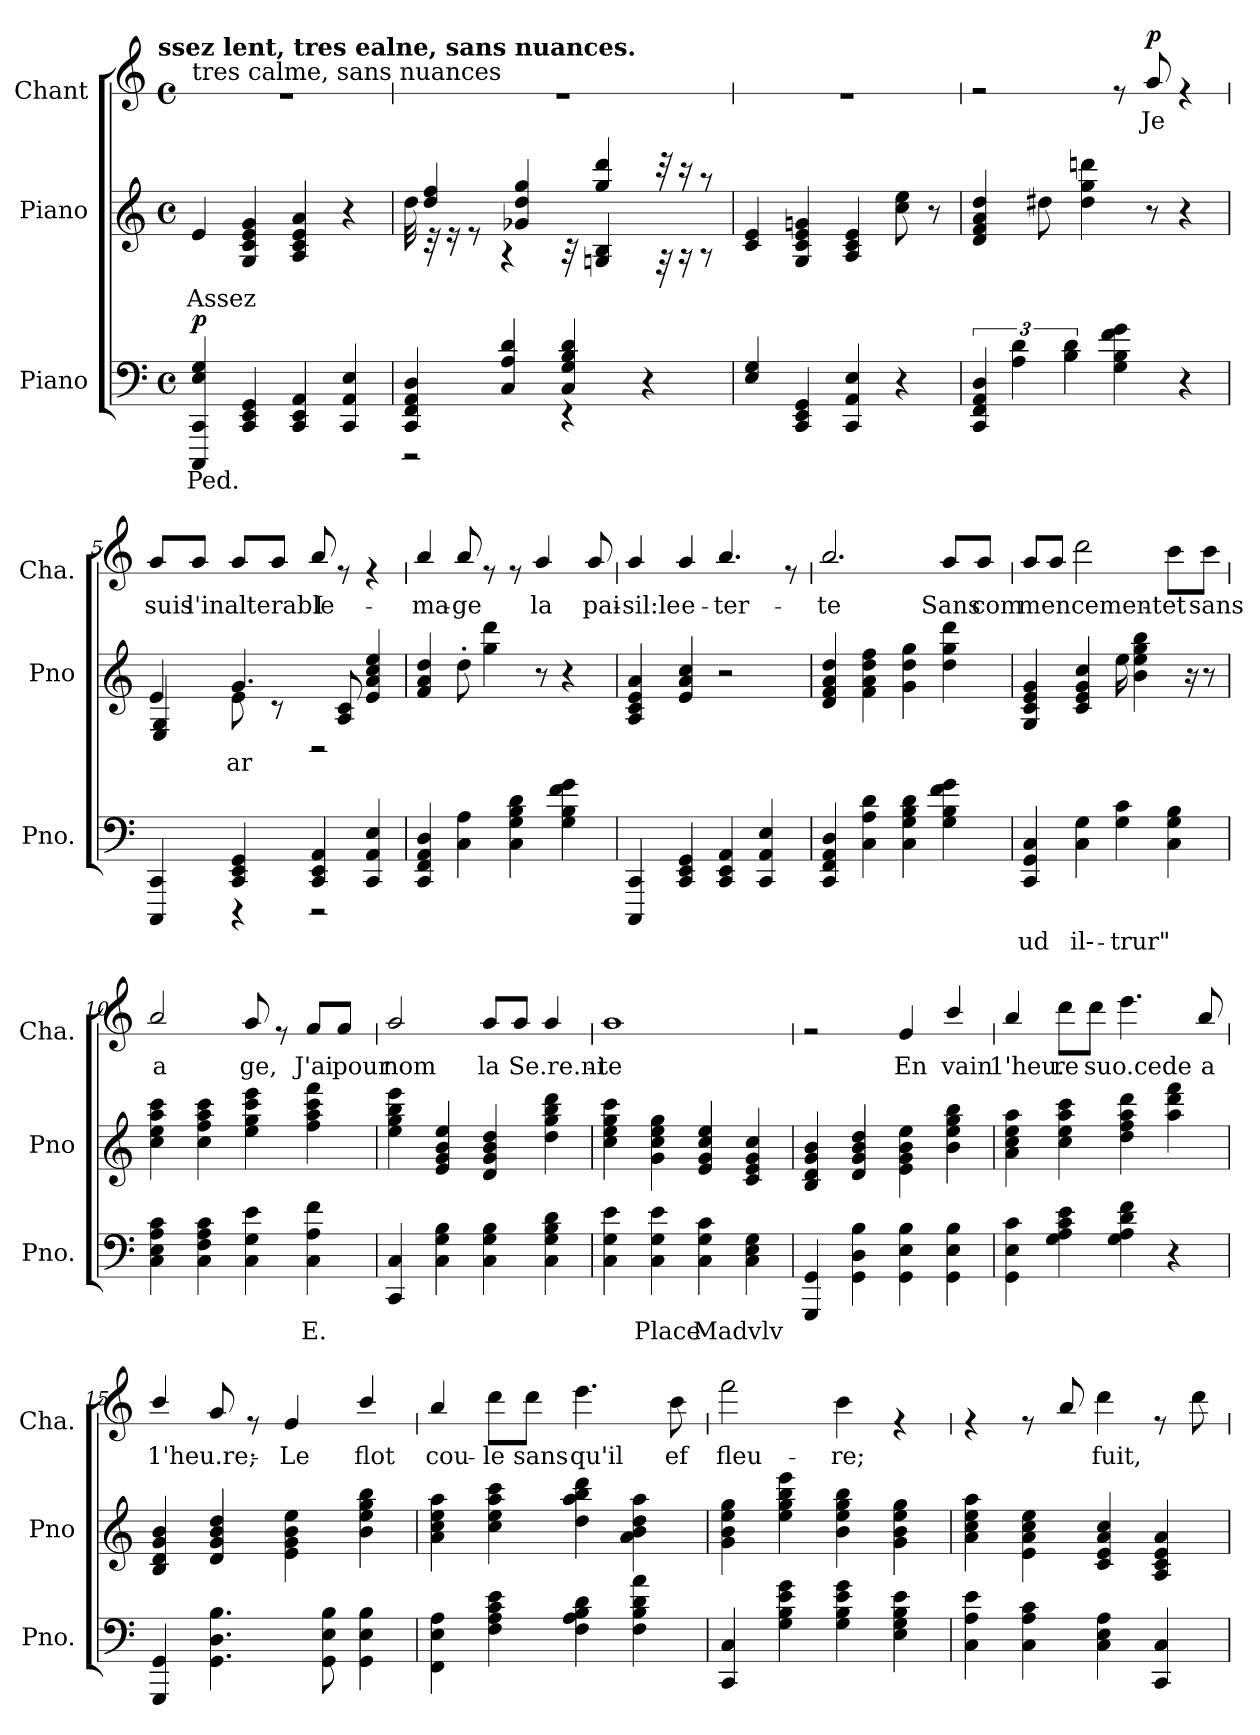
**kern	**text	**dynam	**kern	**text	**dynam	**kern	**text	**dynam
*part3	*part3	*part3	*part2	*part2	*part2	*part1	*part1	*part1
*staff3	*staff3	*staff3	*staff2	*staff2	*staff2	*staff1	*staff1	*staff1
*I"Piano	*	*	*I"Piano	*	*	*I"Chant	*	*
*I'Pno.	*	*	*I'Pno	*	*	*I'Cha.	*	*
*	*	*	*	*	*	*stria1	*	*
*clefF4	*	*	*clefG2	*	*	*clefG2	*	*
*k[]	*	*	*k[]	*	*	*k[]	*	*
*C:	*	*	*C:	*	*	*C:	*	*
!!LO:TX:omd:t=ssez lent, tres ealne, sans nuances.
*M4/4	*	*	*M4/4	*	*	*M4/4	*	*
*met(c)	*	*	*met(c)	*	*	*met(c)	*	*
=1	=1	=1	=1	=1	=1	=1	=1	=1
!	!	!	!	!	!	!LO:TX:t=tres calme, sans nuances	!	!
4CCC/ 4CC/ 4E/ 4G/	Ped.	p	4e/	Assez	mp mp	1r	.	.
4CC/ 4EE/ 4GG/	.	.	4G/ 4c/ 4e/ 4g/	.	.	.	.	.
4CC/ 4EE/ 4AA/	.	.	4A/ 4c/ 4e/ 4a/	.	.	.	.	.
4CC/ 4AA/ 4E/	.	.	4r	.	.	.	.	.
=2	=2	=2	=2	=2	=2	=2	=2	=2
*^	*	*	*^	*	*	*	*	*
4CC/ 4FF/ 4AA/ 4D/	2r	.	.	32ryy	32dd\	.	.	1r	.	.
.	.	.	.	4dd/ 4ff/	32r	.	.	.	.	.
.	.	.	.	.	16r	.	.	.	.	.
.	.	.	.	.	8r	.	.	.	.	.
4C/ 4A/ 4d/	.	.	.	.	4r	.	.	.	.	.
.	.	.	.	4g-X/ 4dd/ 4gg/	.	.	.	.	.	.
4C/ 4G/ 4B/ 4d/	4r	.	.	.	32r	.	.	.	.	.
.	.	.	.	4gg/ 4ddd/	4Gn/ 4B/	.	.	.	.	.
4r	4ryy	.	.	.	.	.	.	.	.	.
.	.	.	.	32r	32r	.	.	.	.	.
.	.	.	.	16r	16r	.	.	.	.	.
.	.	.	.	8r	8r	.	.	.	.	.
*v	*v	*	*	*	*	*	*	*	*	*
*	*	*	*v	*v	*	*	*	*	*
=3	=3	=3	=3	=3	=3	=3	=3	=3
4E/ 4G/	.	.	4c/ 4e/	.	.	1r	.	.
4CC/ 4EE/ 4GG/	.	.	4G/ 4c/ 4e/ 4gn/	.	.	.	.	.
4CC/ 4AA/ 4E/	.	.	4A/ 4c/ 4e/	.	.	.	.	.
4r	.	.	8cc\ 8ee\	.	.	.	.	.
.	.	.	8r	.	.	.	.	.
=4	=4	=4	=4	=4	=4	=4	=4	=4
6CC/ 6FF/ 6AA/ 6D/	.	.	4d/ 4f/ 4a/ 4dd/	.	.	2r	.	.
6A\ 6d\	.	.	.	.	.	.	.	.
.	.	.	8dd#X\	.	.	.	.	.
6B\ 6d\	.	.	.	.	.	.	.	.
.	.	.	4dd#\ 4gg\ 4dddn\	.	.	.	.	.
4G\ 4B\ 4f\ 4g\	.	.	.	.	.	8r	.	.
.	.	.	8r	.	.	8g/	Je	p
4r	.	.	4r	.	.	4r	.	.
!!LO:LB:g=z
=5	=5	=5	=5	=5	=5	=5	=5	=5
*^	*	*	*^	*	*	*	*	*
4CCC/ 4CC/	4ryy	.	.	4e/	4E/ 4G/	.	.	8g/L	suis	.
.	.	.	.	.	.	.	.	8g/J	l'inalterable-	.
4CC/ 4EE/ 4GG/	4r	.	.	4.g/	8e\	ar	.	8g/L	.	.
.	.	.	.	.	8r	.	.	8g/J	.	.
4CC/ 4EE/ 4AA/	2r	.	.	.	2r	.	.	8a/	I-	.
.	.	.	.	8A/ 8c/	.	.	.	8r	.	.
4CC/ 4AA/ 4E/	.	.	.	4e/ 4a/ 4cc/ 4ee/	.	.	.	4r	.	.
*v	*v	*	*	*	*	*	*	*	*	*
*	*	*	*v	*v	*	*	*	*	*
=6	=6	=6	=6	=6	=6	=6	=6	=6
4CC/ 4FF/ 4AA/ 4D/	.	.	4f/ 4a/ 4dd/	.	.	4a/	ma-	.
4C\ 4A\	.	.	8dd'\	.	.	8a/	ge	.
.	.	.	4gg\ 4ddd\	.	.	8r	.	.
4C\ 4G\ 4B\ 4d\	.	.	.	.	.	8r	.	.
.	.	.	8r	.	.	4g/	la	.
4G\ 4B\ 4f\ 4g\	.	.	4r	.	.	.	.	.
.	.	.	.	.	.	8g/	pai-	.
=7	=7	=7	=7	=7	=7	=7	=7	=7
4CCC/ 4CC/	.	.	4A/ 4c/ 4e/ 4a/	.	.	4g/	sil:le	.
4CC/ 4EE/ 4GG/	.	.	4e/ 4a/ 4cc/	.	.	4g/	e-	.
4CC/ 4EE/ 4AA/	.	.	2r	.	.	4.a/	ter-	.
4CC/ 4AA/ 4E/	.	.	.	.	.	.	.	.
.	.	.	.	.	.	8r	.	.
=8	=8	=8	=8	=8	=8	=8	=8	=8
4CC/ 4FF/ 4AA/ 4D/	.	.	4d/ 4f/ 4a/ 4dd/	.	.	2.a/	te	.
4C\ 4A\ 4d\	.	.	4f\ 4a\ 4dd\ 4ff\	.	.	.	.	.
4C\ 4G\ 4B\ 4d\	.	.	4g\ 4dd\ 4gg\	.	.	.	.	.
4G\ 4B\ 4f\ 4g\	.	.	4dd\ 4gg\ 4ddd\	.	.	8g/L	Sans	.
.	.	.	.	.	.	8g/J	com	.
!!LO:LB:g=z
=9	=9	=9	=9	=9	=9	=9	=9	=9
4CC/ 4GG/ 4C/	ud	.	4G/ 4c/ 4e/ 4g/	.	.	8g/L	mencement-	.
.	.	.	.	.	.	8g/J	.	.
4C\ 4G\	il---	.	4c/ 4e/ 4g/ 4cc/	.	.	2cc\	.	.
4G\ 4c\	trur"	.	16ee\	.	.	.	.	.
.	.	.	4b\ 4ee\ 4gg\ 4bb\	.	.	.	.	.
4C\ 4G\ 4B\	.	.	.	.	.	8b\L	et	.
.	.	.	16r	.	.	.	.	.
.	.	.	8r	.	.	8b\J	sans	.
=10	=10	=10	=10	=10	=10	=10	=10	=10
4C\ 4E\ 4A\ 4c\	.	.	4cc\ 4ee\ 4aa\ 4ccc\	.	.	2a/	a	.
4C\ 4F\ 4A\ 4c\	.	.	4cc\ 4ff\ 4aa\ 4ccc\	.	.	.	.	.
4C\ 4G\ 4e\	.	.	4ee\ 4gg\ 4ccc\ 4eee\	.	.	8g/	ge,	.
.	.	.	.	.	.	8r	.	.
4C\ 4A\ 4f\	E.	.	4ff\ 4aa\ 4ccc\ 4fff\	.	.	8f/L	J'ai	.
.	.	.	.	.	.	8f/J	pour	.
=11	=11	=11	=11	=11	=11	=11	=11	=11
4CC/ 4C/	.	.	4ee\ 4gg\ 4bb\ 4eee\	.	.	2g/	nom	.
4C\ 4G\ 4B\	.	.	4e/ 4g/ 4b/ 4ee/	.	.	.	.	.
4C\ 4G\ 4B\	.	.	4d/ 4g/ 4b/ 4dd/	.	.	8g/L	la	.
.	.	.	.	.	.	8g/J	Se.re.ni-	.
4C\ 4G\ 4B\ 4d\	.	.	4dd\ 4gg\ 4bb\ 4ddd\	.	.	4g/	.	.
=12	=12	=12	=12	=12	=12	=12	=12	=12
4C\ 4G\ 4e\	.	.	4cc\ 4ee\ 4gg\ 4ccc\	.	.	1g/	te	.
4C\ 4G\ 4e\	Place	.	4g\ 4cc\ 4ee\ 4gg\	.	.	.	.	.
4C\ 4G\ 4c\	Madvlv	.	4e/ 4g/ 4cc/ 4ee/	.	.	.	.	.
4C\ 4E\ 4G\	.	.	4c/ 4e/ 4g/ 4cc/	.	.	.	.	.
!!LO:PB:g=z
=13	=13	=13	=13	=13	=13	=13	=13	=13
4GGG/ 4GG/	.	.	4B/ 4d/ 4g/ 4b/	.	.	2r	.	.
4GG\ 4D\ 4B\	.	.	4d/ 4g/ 4b/ 4dd/	.	.	.	.	.
4GG\ 4E\ 4B\	.	.	4e\ 4g\ 4b\ 4ee\	.	.	4e/	En	.
4GG\ 4E\ 4B\	.	.	4b\ 4ee\ 4gg\ 4bb\	.	.	4b/	vain	.
=14	=14	=14	=14	=14	=14	=14	=14	=14
4GG\ 4E\ 4c\	.	.	4a\ 4cc\ 4ee\ 4aa\	.	.	4a/	1'heu.	.
4G\ 4A\ 4c\ 4e\	.	.	4cc\ 4ee\ 4aa\ 4ccc\	.	.	8cc\L	re	.
.	.	.	.	.	.	8cc\J	suo.cede	.
4G\ 4A\ 4d\ 4f\	.	.	4dd\ 4ff\ 4aa\ 4ddd\	.	.	4.dd\	.	.
4r	.	.	4aa\ 4ddd\ 4fff\	.	.	.	.	.
.	.	.	.	.	.	8a/	a	.
=15	=15	=15	=15	=15	=15	=15	=15	=15
4GGG/ 4GG/	.	.	4B/ 4d/ 4g/ 4b/	.	.	4b/	1'heu.re;-	.
4.GG\ 4.D\ 4.B\	.	.	4d/ 4g/ 4b/ 4dd/	.	.	8g/	.	.
.	.	.	.	.	.	8r	.	.
.	.	.	4e\ 4g\ 4b\ 4ee\	.	.	4e/	Le	.
8GG\ 8E\ 8B\	.	.	.	.	.	.	.	.
4GG\ 4E\ 4B\	.	.	4b\ 4ee\ 4gg\ 4bb\	.	.	4b/	flot	.
=16	=16	=16	=16	=16	=16	=16	=16	=16
4FF\ 4E\ 4A\	.	.	4a\ 4cc\ 4ee\ 4aa\	.	.	4a/	cou-	.
4F\ 4A\ 4c\ 4e\	.	.	4cc\ 4ee\ 4aa\ 4ccc\	.	.	8cc\L	le	.
.	.	.	.	.	.	8cc\J	sans	.
4F\ 4A\ 4B\ 4d\	.	.	4dd\ 4aa\ 4bb\ 4ddd\	.	.	4.dd\	qu'il	.
4F\ 4B\ 4d\ 4a\	.	.	4a\ 4b\ 4dd\ 4aa\	.	.	.	.	.
.	.	.	.	.	.	8b\	ef	.
!!LO:LB:g=z
=17	=17	=17	=17	=17	=17	=17	=17	=17
4CC/ 4C/	.	.	4g\ 4b\ 4ee\ 4gg\	.	.	2ee\	fleu-	.
4G\ 4B\ 4e\ 4g\	.	.	4ee\ 4gg\ 4bb\ 4eee\	.	.	.	.	.
4G\ 4B\ 4e\ 4g\	.	.	4b\ 4ee\ 4gg\ 4bb\	.	.	4b\	re;	.
4E\ 4G\ 4B\ 4e\	.	.	4g\ 4b\ 4ee\ 4gg\	.	.	4r	.	.
=18	=18	=18	=18	=18	=18	=18	=18	=18
4C\ 4A\ 4e\	.	.	4a\ 4cc\ 4ee\ 4aa\	.	.	4r	.	.
4C\ 4A\ 4c\	.	.	4e\ 4a\ 4cc\ 4ee\	.	.	8r	.	.
.	.	.	.	.	.	8a/	.	.
4C\ 4E\ 4A\	.	.	4c/ 4e/ 4a/ 4cc/	.	.	4cc\	fuit,	.
4CC/ 4C/	.	.	4A/ 4c/ 4e/ 4a/	.	.	8r	.	.
.	.	.	.	.	.	8cc\	.	.
=	=	=	=	=	=	=	=	=
*-	*-	*-	*-	*-	*-	*-	*-	*-
